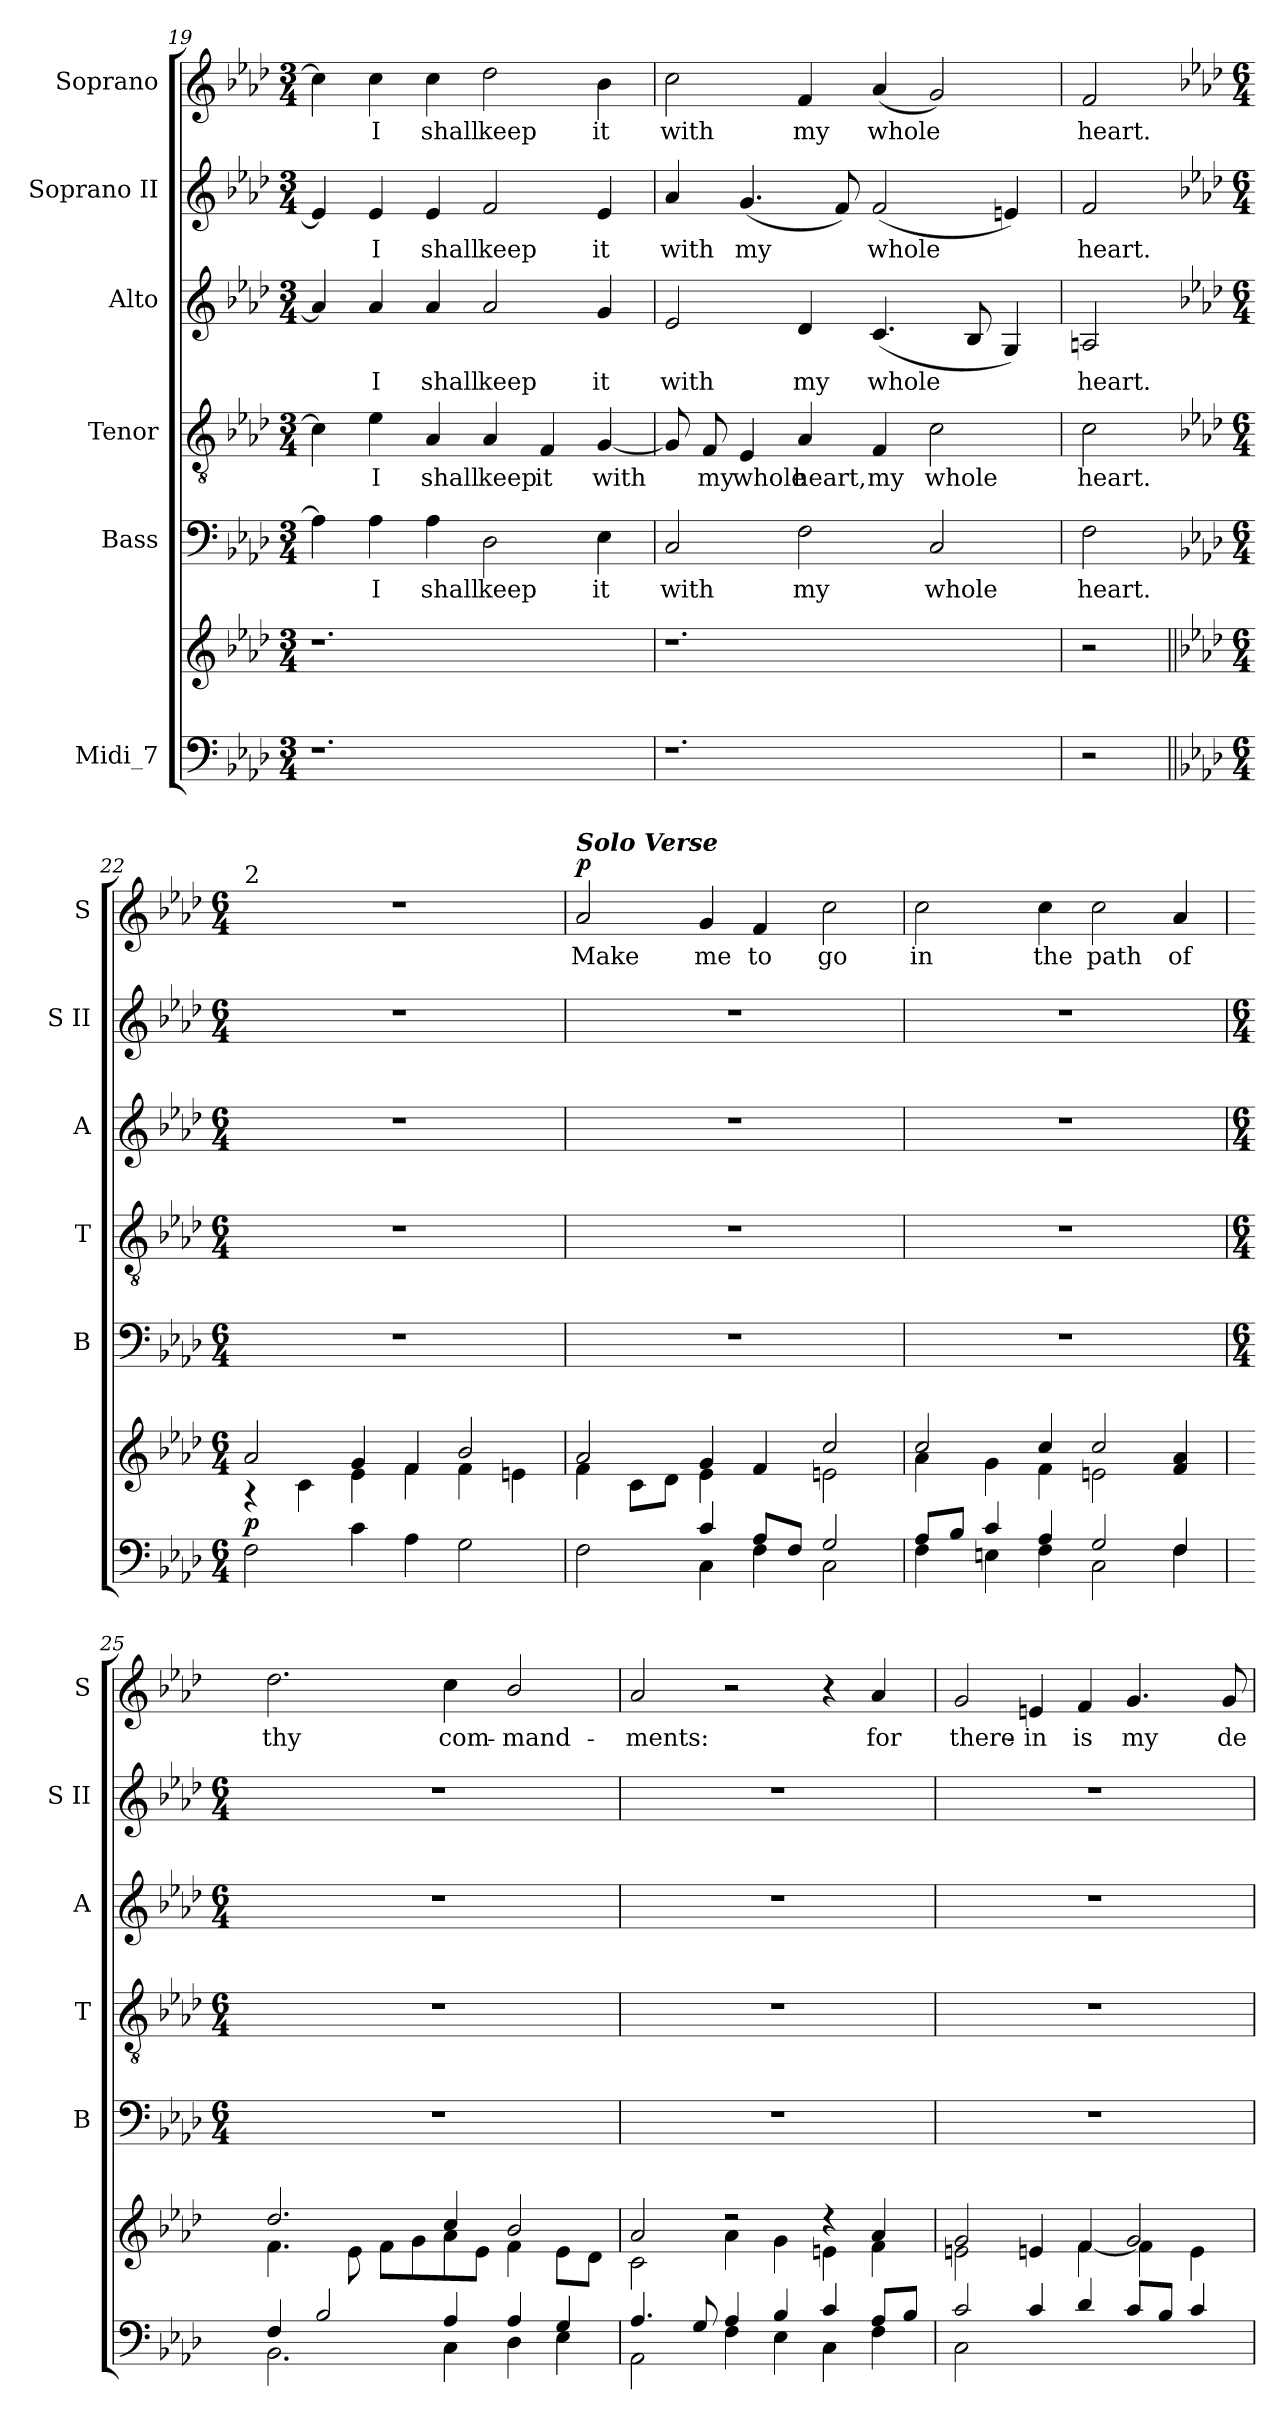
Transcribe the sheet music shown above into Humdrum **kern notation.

**kern	**kern	**dynam	**kern	**text	**kern	**text	**kern	**text	**kern	**text	**kern	**text	**dynam
*part6	*part6	*part6	*part5	*part5	*part4	*part4	*part3	*part3	*part2	*part2	*part1	*part1	*part1
*staff7	*staff6	*staff6/7	*staff5	*staff5	*staff4	*staff4	*staff3	*staff3	*staff2	*staff2	*staff1	*staff1	*staff1
*I"Midi_7	*	*	*I"Bass	*	*I"Tenor	*	*I"Alto	*	*I"Soprano II	*	*I"Soprano	*	*
*	*	*	*I'B	*	*I'T	*	*I'A	*	*I'S II	*	*I'S	*	*
!!LO:LB:g=z
*clefF4	*clefG2	*	*clefF4	*	*clefGv2	*	*clefG2	*	*clefG2	*	*clefG2	*	*
*k[b-e-a-d-]	*k[b-e-a-d-]	*	*k[b-e-a-d-]	*	*k[b-e-a-d-]	*	*k[b-e-a-d-]	*	*k[b-e-a-d-]	*	*k[b-e-a-d-]	*	*
*A-:	*A-:	*	*A-:	*	*A-:	*	*A-:	*	*A-:	*	*A-:	*	*
*M3/4	*M3/4	*	*M3/4	*	*M3/4	*	*M3/4	*	*M3/4	*	*M3/4	*	*
=19	=19	=19	=19	=19	=19	=19	=19	=19	=19	=19	=19	=19	=19
1.r	1.r	.	4A-]	.	4c]	.	4a-]	.	4e-]	.	4cc]	.	.
!	!	!	!	!LO:LY:b	!	!LO:LY:b	!	!LO:LY:b	!	!LO:LY:b	!	!LO:LY:b	!
.	.	.	4A-	I	4e-	I	4a-	I	4e-	I	4cc	I	.
!	!	!	!	!LO:LY:b	!	!LO:LY:b	!	!LO:LY:b	!	!LO:LY:b	!	!LO:LY:b	!
.	.	.	4A-	shall	4A-	shall	4a-	shall	4e-	shall	4cc	shall	.
!	!	!	!	!LO:LY:b	!	!LO:LY:b	!	!LO:LY:b	!	!LO:LY:b	!	!LO:LY:b	!
.	.	.	2D-	keep	4A-	keep	2a-	keep	2f	keep	2dd-	keep	.
!	!	!	!	!	!	!LO:LY:b	!	!	!	!	!	!	!
.	.	.	.	.	4F	it	.	.	.	.	.	.	.
!	!	!	!	!LO:LY:b	!	!LO:LY:b	!	!LO:LY:b	!	!LO:LY:b	!	!LO:LY:b	!
.	.	.	4E-	it	[4G	with	4g	it	4e-	it	4b-	it	.
=20	=20	=20	=20	=20	=20	=20	=20	=20	=20	=20	=20	=20	=20
!	!	!	!	!LO:LY:b	!	!	!	!LO:LY:b	!	!LO:LY:b	!	!LO:LY:b	!
1.r	1.r	.	2C	with	8G]	.	2e-	with	4a-	with	2cc	with	.
!	!	!	!	!	!	!LO:LY:b	!	!	!	!	!	!	!
.	.	.	.	.	8F	my	.	.	.	.	.	.	.
!	!	!	!	!	!	!LO:LY:b	!	!	!	!LO:LY:b	!	!	!
.	.	.	.	.	4E-	whole	.	.	(<4.g	my	.	.	.
!	!	!	!	!LO:LY:b	!	!LO:LY:b	!	!LO:LY:b	!	!	!	!LO:LY:b	!
.	.	.	2F	my	4A-	heart,	4d-	my	.	.	4f	my	.
.	.	.	.	.	.	.	.	.	8f)	.	.	.	.
!	!	!	!	!	!	!LO:LY:b	!	!LO:LY:b	!	!LO:LY:b	!	!LO:LY:b	!
.	.	.	.	.	4F	my	(<4.c	whole	(<2f	whole	(<4a-	whole	.
!	!	!	!	!LO:LY:b	!	!LO:LY:b	!	!	!	!	!	!	!
.	.	.	2C	whole	2c	whole	.	.	.	.	2g)	.	.
.	.	.	.	.	.	.	8B-	.	.	.	.	.	.
.	.	.	.	.	.	.	4G)	.	4en)	.	.	.	.
=21	=21	=21	=21	=21	=21	=21	=21	=21	=21	=21	=21	=21	=21
!	!	!	!	!LO:LY:b	!	!LO:LY:b	!	!LO:LY:b	!	!LO:LY:b	!	!LO:LY:b	!
2r	2r	.	2F	heart.	2c	heart.	2An	heart.	2f	heart.	2f	heart.	.
!!LO:LB:g=z
=22||	=22||	=22-	=22-	=22-	=22-	=22-	=22-	=22-	=22-	=22-	=22-	=22-	=22-
*k[b-e-a-d-]	*k[b-e-a-d-]	*	*	*	*	*	*	*	*	*	*	*	*
*A-:	*A-:	*	*	*	*	*	*	*	*	*	*	*	*
*M6/4	*M6/4	*	*M6/4	*	*M6/4	*	*M6/4	*	*M6/4	*	*M6/4	*	*
*^	*^	*	*	*	*	*	*	*	*	*	*	*	*
!	!	!	!	!	!	!	!	!	!	!	!	!	!LO:TX:a:t=2	!	!
!	!	!	!	!LO:DY:a=2	!	!	!	!	!	!	!	!	!LO:N:vis=1	!	!
2F\	2ryy	2a-/	4r	p	1.r	.	1.r	.	1.r	.	1.r	.	1.r	.	.
.	.	.	4c\	.	.	.	.	.	.	.	.	.	.	.	.
4c\	2ryy	4g/	4e-\	.	.	.	.	.	.	.	.	.	.	.	.
4A-\	.	4f/	4f\	.	.	.	.	.	.	.	.	.	.	.	.
2G\	2ryy	2b-/	4f\	.	.	.	.	.	.	.	.	.	.	.	.
.	.	.	4en\	.	.	.	.	.	.	.	.	.	.	.	.
=23	=23	=23	=23	=23	=23	=23	=23	=23	=23	=23	=23	=23	=23	=23	=23
!	!	!	!	!	!	!	!	!	!	!	!	!	!LO:TX:a:Bi:t=Solo Verse	!	!
!	!	!	!	!	!	!	!	!	!	!	!	!	!	!LO:LY:b	!LO:DY:b
2F\	2ryy	2a-/	4f\	.	1.r	.	1.r	.	1.r	.	1.r	.	2a-	Make	p
.	.	.	8c\L	.	.	.	.	.	.	.	.	.	.	.	.
.	.	.	8d-\J	.	.	.	.	.	.	.	.	.	.	.	.
!	!	!	!	!	!	!	!	!	!	!	!	!	!	!LO:LY:b	!
4c/	4C\	4g/	4e-\	.	.	.	.	.	.	.	.	.	4g	me	.
!	!	!	!	!	!	!	!	!	!	!	!	!	!	!LO:LY:b	!
8A-/L	4F\	4f/	4ryy	.	.	.	.	.	.	.	.	.	4f	to	.
8F/J	.	.	.	.	.	.	.	.	.	.	.	.	.	.	.
!	!	!	!	!	!	!	!	!	!	!	!	!	!	!LO:LY:b	!
2G/	2C\	2cc/	2en\	.	.	.	.	.	.	.	.	.	2cc	go	.
=24	=24	=24	=24	=24	=24	=24	=24	=24	=24	=24	=24	=24	=24	=24	=24
!	!	!	!	!	!	!	!	!	!	!	!	!	!	!LO:LY:b	!
8A-/L	4F\	2cc/	4a-\	.	1.r	.	1.r	.	1.r	.	1.r	.	2cc	in	.
8B-/J	.	.	.	.	.	.	.	.	.	.	.	.	.	.	.
4c/	4En\	.	4g\	.	.	.	.	.	.	.	.	.	.	.	.
!	!	!	!	!	!	!	!	!	!	!	!	!	!	!LO:LY:b	!
4A-/	4F\	4cc/	4f\	.	.	.	.	.	.	.	.	.	4cc	the	.
!	!	!	!	!	!	!	!	!	!	!	!	!	!	!LO:LY:b	!
2G/	2C\	2cc/	2en\	.	.	.	.	.	.	.	.	.	2cc	path	.
!	!	!	!	!	!	!	!	!	!	!	!	!	!	!LO:LY:b	!
4F/	4F\	4f/ 4a-/	4ryy	.	.	.	.	.	.	.	.	.	4a-	of	.
!!LO:LB:g=z
=25	=25	=25	=25	=25	=25	=25	=25	=25	=25	=25	=25	=25	=25	=25	=25
*	*	*	*	*	*M6/4	*	*M6/4	*	*M6/4	*	*M6/4	*	*	*	*
!	!	!	!	!	!	!	!	!	!	!	!	!	!	!LO:LY:b	!
4F/	2.BB-\	2.dd-/	4.f\	.	1.r	.	1.r	.	1.r	.	1.r	.	2.dd-	thy	.
2B-/	.	.	.	.	.	.	.	.	.	.	.	.	.	.	.
.	.	.	8e-\	.	.	.	.	.	.	.	.	.	.	.	.
.	.	.	8f\L	.	.	.	.	.	.	.	.	.	.	.	.
.	.	.	8g\	.	.	.	.	.	.	.	.	.	.	.	.
!	!	!	!	!	!	!	!	!	!	!	!	!	!	!LO:LY:b	!
4A-/	4C\	4cc/	8a-\	.	.	.	.	.	.	.	.	.	4cc	com-	.
.	.	.	8e-\J	.	.	.	.	.	.	.	.	.	.	.	.
!	!	!	!	!	!	!	!	!	!	!	!	!	!	!LO:LY:b	!
4A-/	4D-\	2b-/	4f\	.	.	.	.	.	.	.	.	.	2b-/	-mand-	.
4G/	4E-\	.	8e-\L	.	.	.	.	.	.	.	.	.	.	.	.
.	.	.	8d-\J	.	.	.	.	.	.	.	.	.	.	.	.
=26	=26	=26	=26	=26	=26	=26	=26	=26	=26	=26	=26	=26	=26	=26	=26
!	!	!	!	!	!	!	!	!	!	!	!	!	!	!LO:LY:b	!
4.A-/	2AA-\	2a-/	2c\	.	1.r	.	1.r	.	1.r	.	1.r	.	2a-	-ments:	.
8G/	.	.	.	.	.	.	.	.	.	.	.	.	.	.	.
4A-/	4F\	2r	4a-\	.	.	.	.	.	.	.	.	.	2r	.	.
4B-/	4E-\	.	4g\	.	.	.	.	.	.	.	.	.	.	.	.
4c/	4C\	4r	4en\	.	.	.	.	.	.	.	.	.	4r	.	.
!	!	!	!	!	!	!	!	!	!	!	!	!	!	!LO:LY:b	!
8A-/L	4F\	4a-/	4f\	.	.	.	.	.	.	.	.	.	4a-	for	.
8B-/J	.	.	.	.	.	.	.	.	.	.	.	.	.	.	.
=27	=27	=27	=27	=27	=27	=27	=27	=27	=27	=27	=27	=27	=27	=27	=27
!	!	!	!	!	!	!	!	!	!	!	!	!	!	!LO:LY:b	!
2c/	2C\	2g/	2en\	.	1.r	.	1.r	.	1.r	.	1.r	.	2g	there-	.
!	!	!	!	!	!	!	!	!	!	!	!	!	!	!LO:LY:b	!
4c/	2ryy	4en/	4ryy	.	.	.	.	.	.	.	.	.	4en	-in	.
!	!	!	!	!	!	!	!	!	!	!	!	!	!	!LO:LY:b	!
4d-/	.	4f/	[4f\	.	.	.	.	.	.	.	.	.	4f	is	.
!	!	!	!	!	!	!	!	!	!	!	!	!	!	!LO:LY:b	!
8c/L	2ryy	2g/	4f\]	.	.	.	.	.	.	.	.	.	4.g	my	.
8B-/J	.	.	.	.	.	.	.	.	.	.	.	.	.	.	.
4c/	.	.	4e\	.	.	.	.	.	.	.	.	.	.	.	.
!	!	!	!	!	!	!	!	!	!	!	!	!	!	!LO:LY:b	!
.	.	.	.	.	.	.	.	.	.	.	.	.	8g	de-	.
*v	*v	*	*	*	*	*	*	*	*	*	*	*	*	*	*
*	*v	*v	*	*	*	*	*	*	*	*	*	*	*	*
=	=	=	=	=	=	=	=	=	=	=	=	=	=
*-	*-	*-	*-	*-	*-	*-	*-	*-	*-	*-	*-	*-	*-
